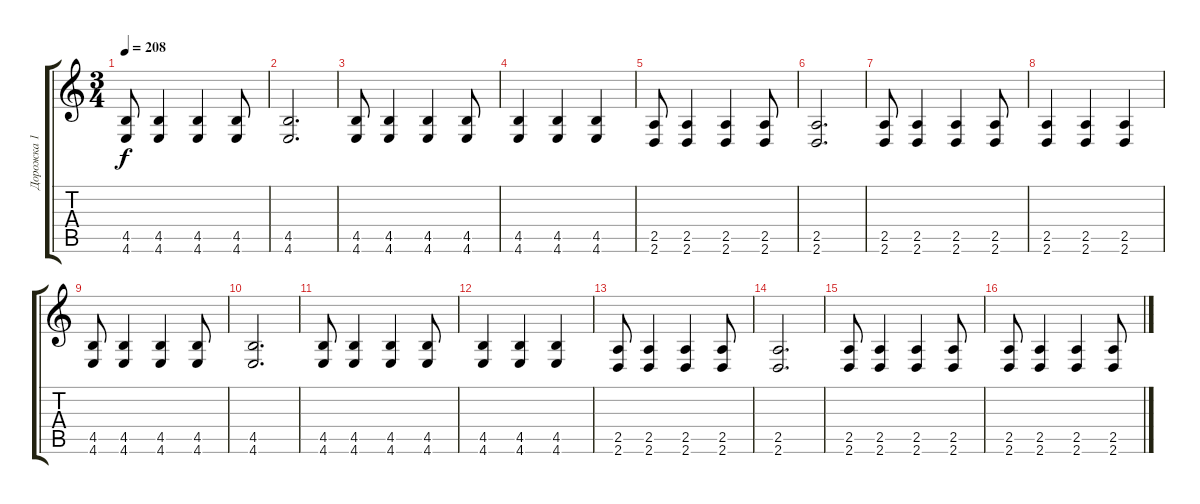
\track ("Дорожка 1" "Дорожка 1") {instrument distortionguitar}
\staff {score tabs}
\tuning (D4 A3 F3 C3 G2 C2) {hide}
\ts (3 4)
\tempo 208
\clef g2
\ks c
(4.5 4.6).8{dy f} (4.5 4.6).4 (4.5 4.6).4 (4.5 4.6).8 |
(4.5 4.6).2{d} |
(4.5 4.6).8 (4.5 4.6).4 (4.5 4.6).4 (4.5 4.6).8 |
(4.5 4.6).4 (4.5 4.6).4 (4.5 4.6).4 |
(2.5 2.6).8 (2.5 2.6).4 (2.5 2.6).4 (2.5 2.6).8 |
(2.5 2.6).2{d} |
(2.5 2.6).8 (2.5 2.6).4 (2.5 2.6).4 (2.5 2.6).8 |
(2.5 2.6).4 (2.5 2.6).4 (2.5 2.6).4 |
(4.5 4.6).8 (4.5 4.6).4 (4.5 4.6).4 (4.5 4.6).8 |
(4.5 4.6).2{d} |
(4.5 4.6).8 (4.5 4.6).4 (4.5 4.6).4 (4.5 4.6).8 |
(4.5 4.6).4 (4.5 4.6).4 (4.5 4.6).4 |
(2.5 2.6).8 (2.5 2.6).4 (2.5 2.6).4 (2.5 2.6).8 |
(2.5 2.6).2{d} |
(2.5 2.6).8 (2.5 2.6).4 (2.5 2.6).4 (2.5 2.6).8 |
(2.5 2.6).8 (2.5 2.6).4 (2.5 2.6).4 (2.5 2.6).8
